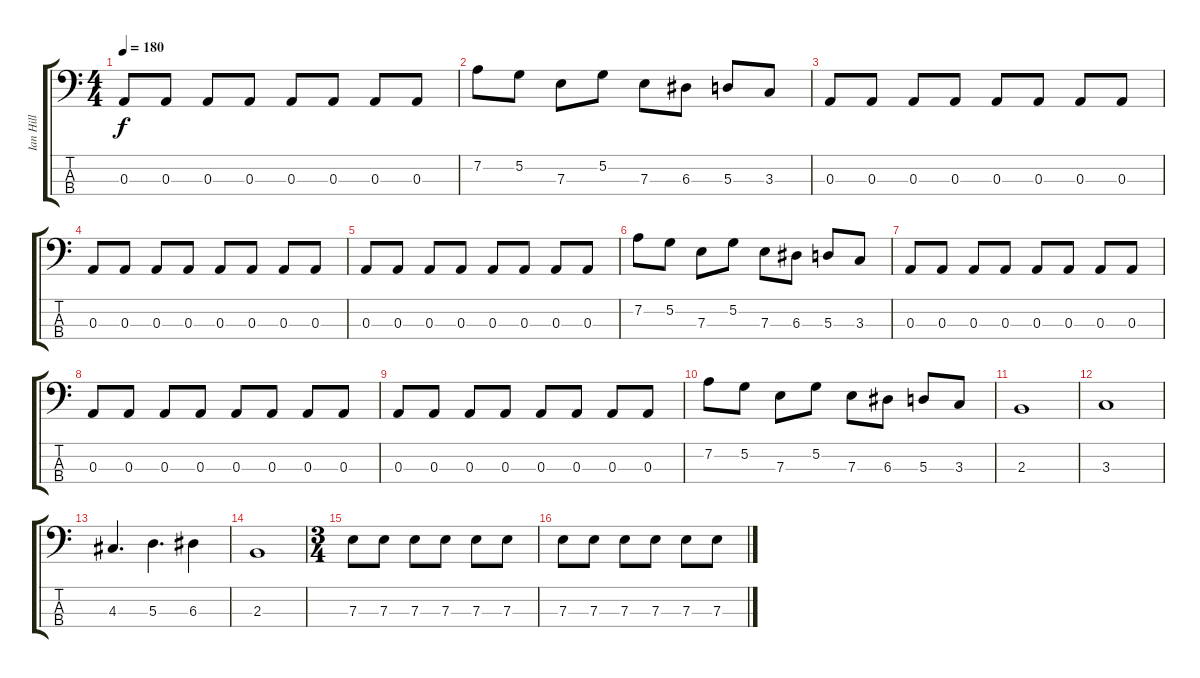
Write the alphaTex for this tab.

\track ("Ian Hill" "Ian Hill") {instrument electricbasspick}
\staff {score tabs}
\tuning (G2 D2 A1 E1) {hide}
\ts (4 4)
\tempo 180
\clef f4
\ks c
0.3.8{dy f} 0.3.8 0.3.8 0.3.8 0.3.8 0.3.8 0.3.8 0.3.8 |
7.2.8 5.2.8 7.3.8 5.2.8 7.3.8 6.3.8 5.3.8 3.3.8 |
0.3.8 0.3.8 0.3.8 0.3.8 0.3.8 0.3.8 0.3.8 0.3.8 |
0.3.8 0.3.8 0.3.8 0.3.8 0.3.8 0.3.8 0.3.8 0.3.8 |
0.3.8 0.3.8 0.3.8 0.3.8 0.3.8 0.3.8 0.3.8 0.3.8 |
7.2.8 5.2.8 7.3.8 5.2.8 7.3.8 6.3.8 5.3.8 3.3.8 |
0.3.8 0.3.8 0.3.8 0.3.8 0.3.8 0.3.8 0.3.8 0.3.8 |
0.3.8 0.3.8 0.3.8 0.3.8 0.3.8 0.3.8 0.3.8 0.3.8 |
0.3.8 0.3.8 0.3.8 0.3.8 0.3.8 0.3.8 0.3.8 0.3.8 |
7.2.8 5.2.8 7.3.8 5.2.8 7.3.8 6.3.8 5.3.8 3.3.8 |
2.3.1 |
3.3.1 |
4.3.4{d} 5.3.4{d} 6.3.4 |
2.3.1 |
\ts (3 4)
7.3.8 7.3.8 7.3.8 7.3.8 7.3.8 7.3.8 |
7.3.8 7.3.8 7.3.8 7.3.8 7.3.8 7.3.8
